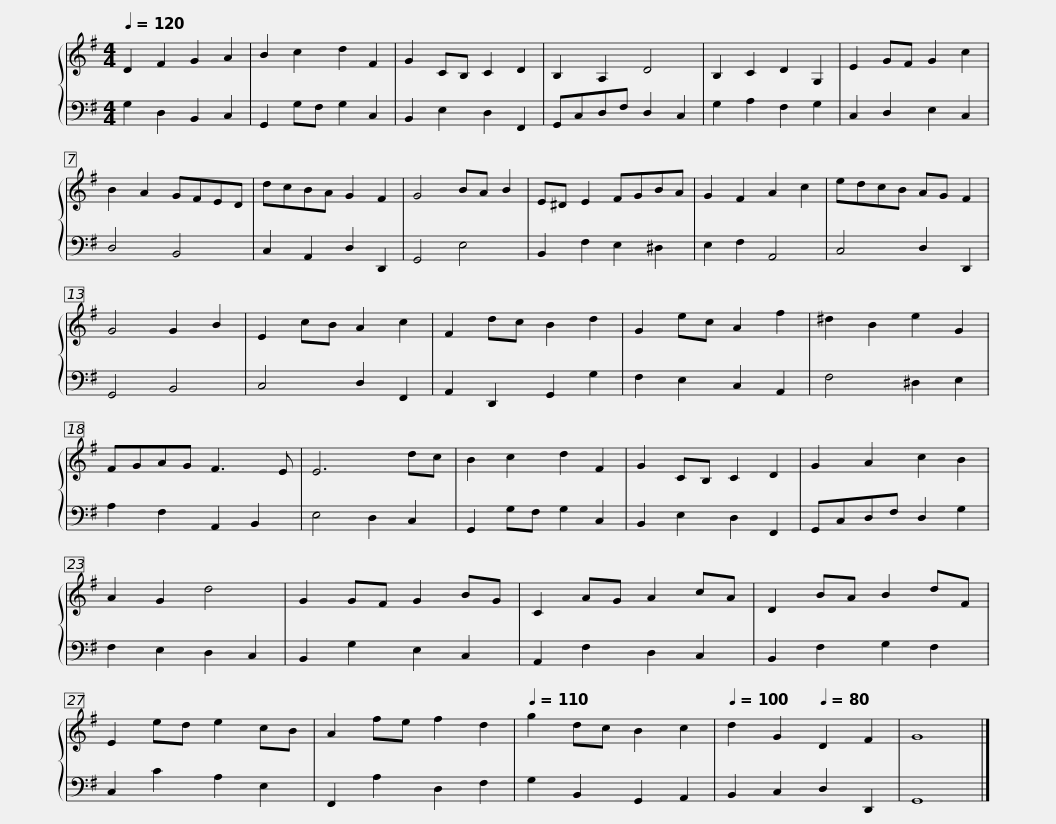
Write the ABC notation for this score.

X:1
%%score { 1 | 2 }
L:1/8
Q:1/4=120
M:4/4
I:linebreak $
K:G
V:1 treble
V:2 bass
V:1
 D2 F2 G2 A2 | B2 c2 d2 F2 | G2 CB, C2 D2 | B,2 A,2 D4 | B,2 C2 D2 G,2 | %5
 E2 GF G2 c2 | B2 A2 GFED |$ dcBA G2 F2 | G4 BA B2 | E^D E2 FGBA | %10
 G2 F2 A2 c2 | edcB AG F2 | G4 G2 B2 | E2 cB A2 c2 | F2 dc B2 d2 |$ %15
 G2 ec A2 f2 | ^d2 B2 e2 G2 | FGAG F3 E | E6 dc | B2 c2 d2 F2 | %20
 G2 CB, C2 D2 | G2 A2 c2 B2 | A2 G2 d4 |$ G2 GF G2 BG | C2 AG A2 cA | %25
 D2 BA B2 dF | E2 ed e2 cB | A2 fe f2 d2 |[Q:1/4=110] g2 dc B2 c2 |[Q:1/4=100] d2 G2[Q:1/4=80] D2 F2 | %30
 G8 |] %31
V:2
 G,2 D,2 B,,2 C,2 | G,,2 G,F, G,2 C,2 | B,,2 E,2 D,2 F,,2 | G,,C,D,F, D,2 C,2 | G,2 A,2 F,2 G,2 | %5
 C,2 D,2 E,2 C,2 | D,4 B,,4 |$ C,2 A,,2 D,2 D,,2 | G,,4 E,4 | B,,2 F,2 E,2 ^D,2 | %10
 E,2 F,2 A,,4 | C,4 D,2 D,,2 | G,,4 B,,4 | C,4 D,2 F,,2 | A,,2 D,,2 G,,2 G,2 |$ %15
 F,2 E,2 C,2 A,,2 | F,4 ^D,2 E,2 | A,2 F,2 A,,2 B,,2 | E,4 D,2 C,2 | G,,2 G,F, G,2 C,2 | %20
 B,,2 E,2 D,2 F,,2 | G,,C,D,F, D,2 G,2 | F,2 E,2 D,2 C,2 |$ B,,2 G,2 E,2 C,2 | A,,2 F,2 D,2 C,2 | %25
 B,,2 F,2 G,2 F,2 | C,2 C2 A,2 E,2 | F,,2 A,2 D,2 F,2 | G,2 B,,2 G,,2 A,,2 | B,,2 C,2 D,2 D,,2 | %30
 G,,8 |] %31
